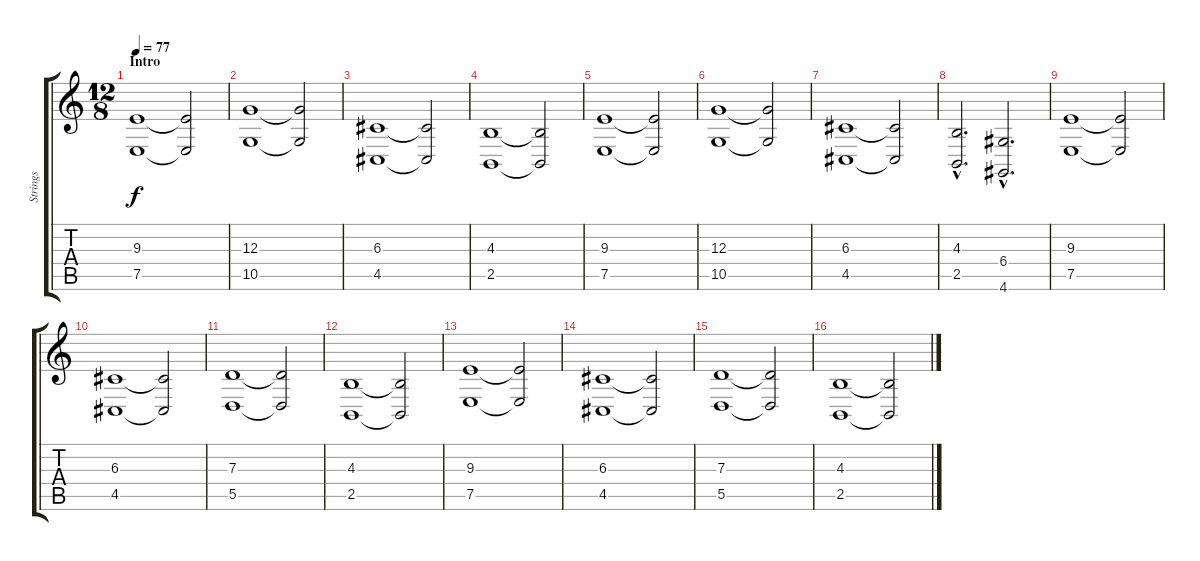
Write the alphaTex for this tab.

\track ("Strings" "Strings") {instrument stringensemble1}
\staff {score tabs}
\tuning (E4 B3 G3 D3 A2 E2) {hide}
\ts (12 8)
\section ("" "Intro")
\tempo 77
\clef g2
\ks c
(9.3 7.5).1{dy f instrument stringensemble1} (9.3{t} 7.5{t}).2 |
(12.3 10.5).1 (12.3{t} 10.5{t}).2 |
(6.3 4.5).1 (6.3{t} 4.5{t}).2 |
(4.3 2.5).1 (4.3{t} 2.5{t}).2 |
(9.3 7.5).1 (9.3{t} 7.5{t}).2 |
(12.3 10.5).1 (12.3{t} 10.5{t}).2 |
(6.3 4.5).1 (6.3{t} 4.5{t}).2 |
(4.3{hac} 2.5{hac}).2{d} (6.4{hac} 4.6{hac}).2{d} |
(9.3 7.5).1 (9.3{t} 7.5{t}).2 |
(6.3 4.5).1 (6.3{t} 4.5{t}).2 |
(7.3 5.5).1 (7.3{t} 5.5{t}).2 |
(4.3 2.5).1 (4.3{t} 2.5{t}).2 |
(9.3 7.5).1 (9.3{t} 7.5{t}).2 |
(6.3 4.5).1 (6.3{t} 4.5{t}).2 |
(7.3 5.5).1 (7.3{t} 5.5{t}).2 |
(4.3 2.5).1 (4.3{t} 2.5{t}).2
